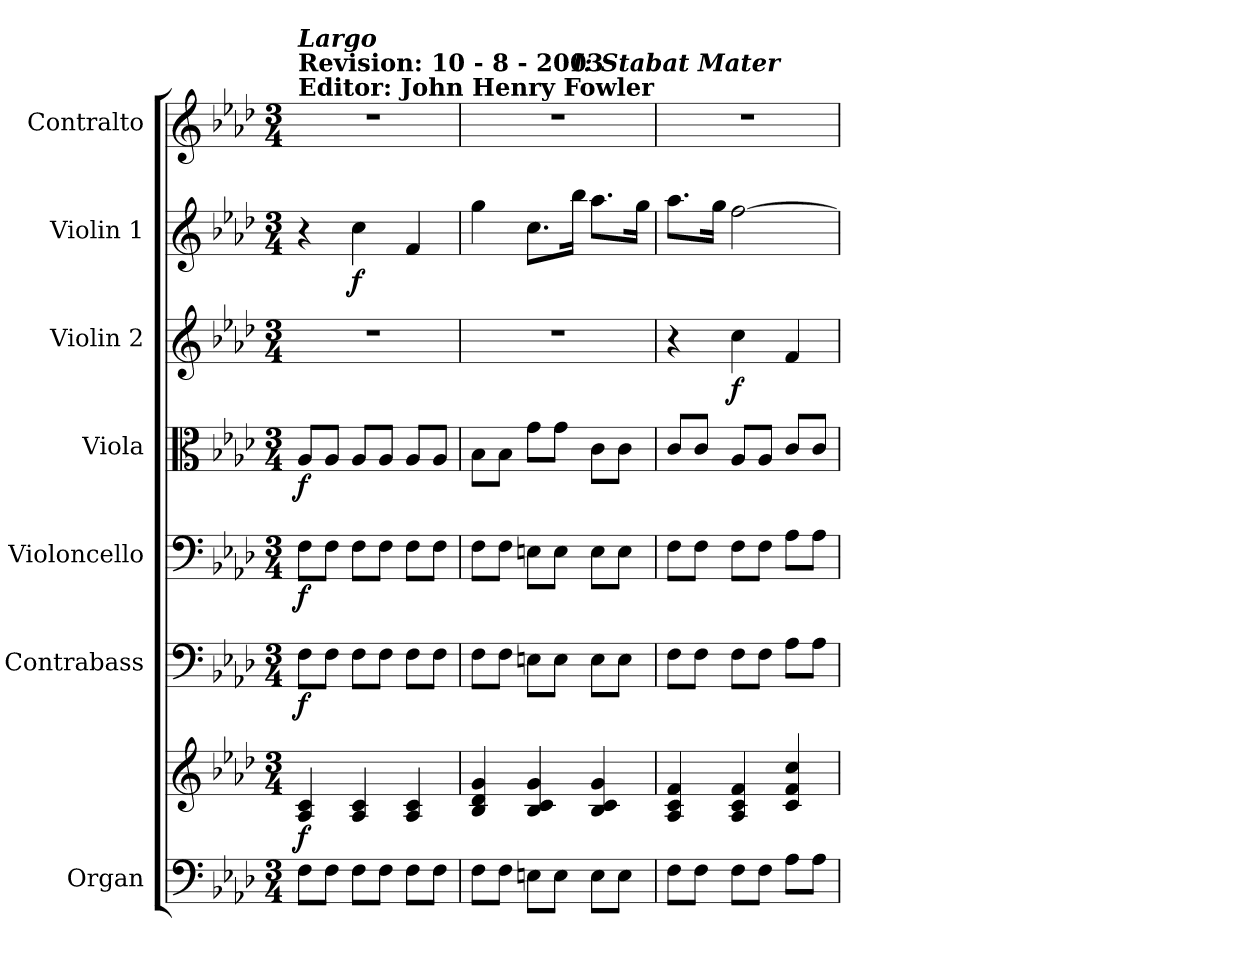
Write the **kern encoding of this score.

**kern	**kern	**dynam	**kern	**dynam	**kern	**dynam	**kern	**dynam	**kern	**dynam	**kern	**dynam	**kern
*part7	*part7	*part7	*part6	*part6	*part5	*part5	*part4	*part4	*part3	*part3	*part2	*part2	*part1
*staff8	*staff7	*staff7/8	*staff6	*staff6	*staff5	*staff5	*staff4	*staff4	*staff3	*staff3	*staff2	*staff2	*staff1
*I"Organ	*	*	*I"Contrabass	*	*I"Violoncello	*	*I"Viola	*	*I"Violin 2	*	*I"Violin 1	*	*I"Contralto
*I'Org.	*	*	*I'Cb.	*	*I'Vc.	*	*I'Vla.	*	*I'Vln. 2	*	*I'Vln. 1	*	*I'C.
!!LO:PB:g=z
*clefF4	*clefG2	*	*clefF4	*	*clefF4	*	*clefC3	*	*clefG2	*	*clefG2	*	*clefG2
*	*	*	*ITrd7c12	*	*	*	*	*	*	*	*	*	*
*k[b-e-a-d-]	*k[b-e-a-d-]	*	*k[b-e-a-d-]	*	*k[b-e-a-d-]	*	*k[b-e-a-d-]	*	*k[b-e-a-d-]	*	*k[b-e-a-d-]	*	*k[b-e-a-d-]
*f:	*f:	*	*f:	*	*f:	*	*f:	*	*f:	*	*f:	*	*f:
*M3/4	*M3/4	*	*M3/4	*	*M3/4	*	*M3/4	*	*M3/4	*	*M3/4	*	*M3/4
=1	=1	=1	=1	=1	=1	=1	=1	=1	=1	=1	=1	=1	=1
!	!	!	!	!	!	!	!	!	!	!	!	!	!LO:TX:a:B:t=Editor&colon;  John Henry Fowler
!	!	!	!	!	!	!	!	!	!	!	!	!	!LO:TX:a:B:t=Revision&colon;  10 - 8 - 2003
!	!	!	!	!	!	!	!	!	!	!	!	!	!LO:TX:a:Bi:t=Largo
!	!	!	!	!	!	!	!	!	!LO:N:vis=1	!	!	!	!LO:N:vis=1
8Fi\L	4A-i/ 4ci	f	8FFi\L	f	8Fi\L	f	8A-i/L	f	2.r	.	4r	.	2.r
8Fi\J	.	.	8FFi\J	.	8Fi\J	.	8A-i/J	.	.	.	.	.	.
8Fi\L	4A-i/ 4ci	.	8FFi\L	.	8Fi\L	.	8A-i/L	.	.	.	4cci\	f	.
8Fi\J	.	.	8FFi\J	.	8Fi\J	.	8A-i/J	.	.	.	.	.	.
8Fi\L	4A-i/ 4ci	.	8FFi\L	.	8Fi\L	.	8A-i/L	.	.	.	4fi/	.	.
8Fi\J	.	.	8FFi\J	.	8Fi\J	.	8A-i/J	.	.	.	.	.	.
=2	=2	=2	=2	=2	=2	=2	=2	=2	=2	=2	=2	=2	=2
!	!	!	!	!	!	!	!	!	!LO:N:vis=1	!	!	!	!LO:N:vis=1
*	*	*	*	*	*	*	*	*	*	*	*	*	*^
8Fi\L	4B-i/ 4d-i 4gi	.	8FFi\L	.	8Fi\L	.	8B-i\L	.	2.r	.	4ggi\	.	2.r	4..ryy
8Fi\J	.	.	8FFi\J	.	8Fi\J	.	8B-i\J	.	.	.	.	.	.	.
8Eni\L	4B-i/ 4ci 4gi	.	8EEni\L	.	8Eni\L	.	8gi\L	.	.	.	8.cci\L	.	.	.
8Ei\J	.	.	8EEi\J	.	8Ei\J	.	8gi\J	.	.	.	.	.	.	.
!	!	!	!	!	!	!	!	!	!	!	!	!	!	!LO:TX:a:Bi:t=I&colon;  Stabat Mater
.	.	.	.	.	.	.	.	.	.	.	16bb-i\Jk	.	.	4ryy
8Ei\L	4B-i/ 4ci 4gi	.	8EEi\L	.	8Ei\L	.	8ci\L	.	.	.	8.aa-i\L	.	.	.
8Ei\J	.	.	8EEi\J	.	8Ei\J	.	8ci\J	.	.	.	.	.	.	.
.	.	.	.	.	.	.	.	.	.	.	16ggi\Jk	.	.	16ryy
=3	=3	=3	=3	=3	=3	=3	=3	=3	=3	=3	=3	=3	=3	=3
!	!	!	!	!	!	!	!	!	!	!	!	!	!LO:N:vis=1	!
*	*	*	*	*	*	*	*	*	*	*	*	*	*v	*v
8Fi\L	4A-i/ 4ci 4fi	.	8FFi\L	.	8Fi\L	.	8ci/L	.	4r	.	8.aa-i\L	.	2.r
8Fi\J	.	.	8FFi\J	.	8Fi\J	.	8ci/J	.	.	.	.	.	.
.	.	.	.	.	.	.	.	.	.	.	16ggi\Jk	.	.
8Fi\L	4A-i/ 4ci 4fi	.	8FFi\L	.	8Fi\L	.	8A-i/L	.	4cci\	f	[2ffi\	.	.
8Fi\J	.	.	8FFi\J	.	8Fi\J	.	8A-i/J	.	.	.	.	.	.
8A-i\L	4ci/ 4fi 4cci	.	8AA-i\L	.	8A-i\L	.	8ci/L	.	4fi/	.	.	.	.
8A-i\J	.	.	8AA-i\J	.	8A-i\J	.	8ci/J	.	.	.	.	.	.
=	=	=	=	=	=	=	=	=	=	=	=	=	=
*-	*-	*-	*-	*-	*-	*-	*-	*-	*-	*-	*-	*-	*-
